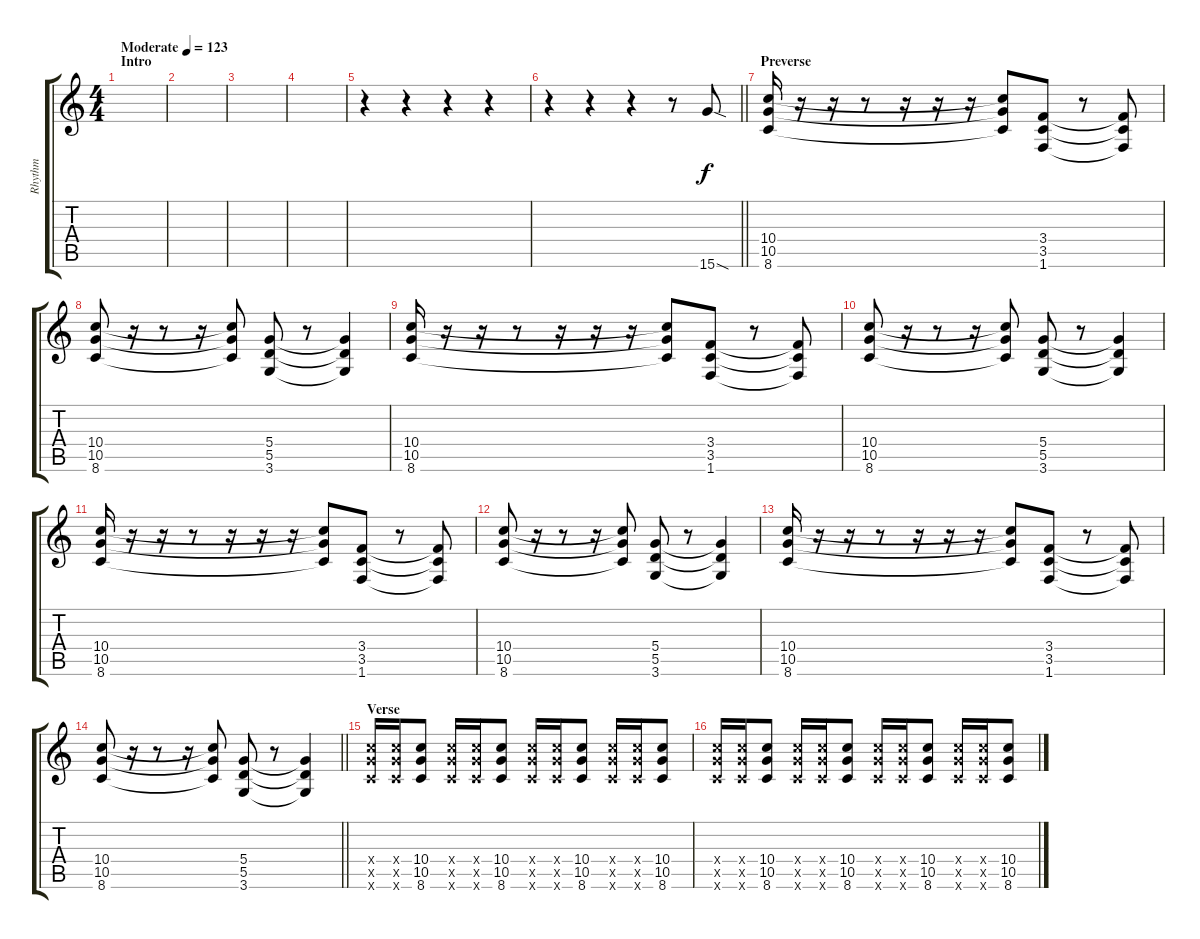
\track ("Rhythm" "Rhythm") {instrument electricguitarclean}
\staff {score tabs}
\tuning (E4 B3 G3 D3 A2 E2) {hide}
\ts (4 4)
\section ("" "Intro")
\tempo (123 "Moderate")
\clef g2
\ks c
|
|
|
|
r.4 r.4 r.4 r.4 |
\barLineRight lightlight
r.4 r.4 r.4 r.8 15.6{sod}.8 |
\section ("" "Preverse")
(10.4 10.5 8.6).16 r.16 r.16 r.8 r.16 r.16 r.16 (10.4{t} 10.5{t} 8.6{t}).8 (3.4 3.5 1.6).8 r.8 (3.4{t} 3.5{t} 1.6{t}).8 |
(10.4 10.5 8.6).8 r.16 r.8 r.16 (10.4{t} 10.5{t} 8.6{t}).8 (5.4 5.5 3.6).8 r.8 (5.4{t} 5.5{t} 3.6{t}).4 |
(10.4 10.5 8.6).16 r.16 r.16 r.8 r.16 r.16 r.16 (10.4{t} 10.5{t} 8.6{t}).8 (3.4 3.5 1.6).8 r.8 (3.4{t} 3.5{t} 1.6{t}).8 |
(10.4 10.5 8.6).8 r.16 r.8 r.16 (10.4{t} 10.5{t} 8.6{t}).8 (5.4 5.5 3.6).8 r.8 (5.4{t} 5.5{t} 3.6{t}).4 |
(10.4 10.5 8.6).16 r.16 r.16 r.8 r.16 r.16 r.16 (10.4{t} 10.5{t} 8.6{t}).8 (3.4 3.5 1.6).8 r.8 (3.4{t} 3.5{t} 1.6{t}).8 |
(10.4 10.5 8.6).8 r.16 r.8 r.16 (10.4{t} 10.5{t} 8.6{t}).8 (5.4 5.5 3.6).8 r.8 (5.4{t} 5.5{t} 3.6{t}).4 |
(10.4 10.5 8.6).16 r.16 r.16 r.8 r.16 r.16 r.16 (10.4{t} 10.5{t} 8.6{t}).8 (3.4 3.5 1.6).8 r.8 (3.4{t} 3.5{t} 1.6{t}).8 |
\barLineRight lightlight
(10.4 10.5 8.6).8 r.16 r.8 r.16 (10.4{t} 10.5{t} 8.6{t}).8 (5.4 5.5 3.6).8 r.8 (5.4{t} 5.5{t} 3.6{t}).4 |
\section ("" "Verse")
(10.4{x} 10.5{x} 8.6{x}).16 (10.4{x} 10.5{x} 8.6{x}).16 (10.4 10.5 8.6).8 (10.4{x} 10.5{x} 8.6{x}).16 (10.4{x} 10.5{x} 8.6{x}).16 (10.4 10.5 8.6).8 (10.4{x} 10.5{x} 8.6{x}).16 (10.4{x} 10.5{x} 8.6{x}).16 (10.4 10.5 8.6).8 (10.4{x} 10.5{x} 8.6{x}).16 (10.4{x} 10.5{x} 8.6{x}).16 (10.4 10.5 8.6).8 |
(10.4{x} 10.5{x} 8.6{x}).16 (10.4{x} 10.5{x} 8.6{x}).16 (10.4 10.5 8.6).8 (10.4{x} 10.5{x} 8.6{x}).16 (10.4{x} 10.5{x} 8.6{x}).16 (10.4 10.5 8.6).8 (10.4{x} 10.5{x} 8.6{x}).16 (10.4{x} 10.5{x} 8.6{x}).16 (10.4 10.5 8.6).8 (10.4{x} 10.5{x} 8.6{x}).16 (10.4{x} 10.5{x} 8.6{x}).16 (10.4 10.5 8.6).8
